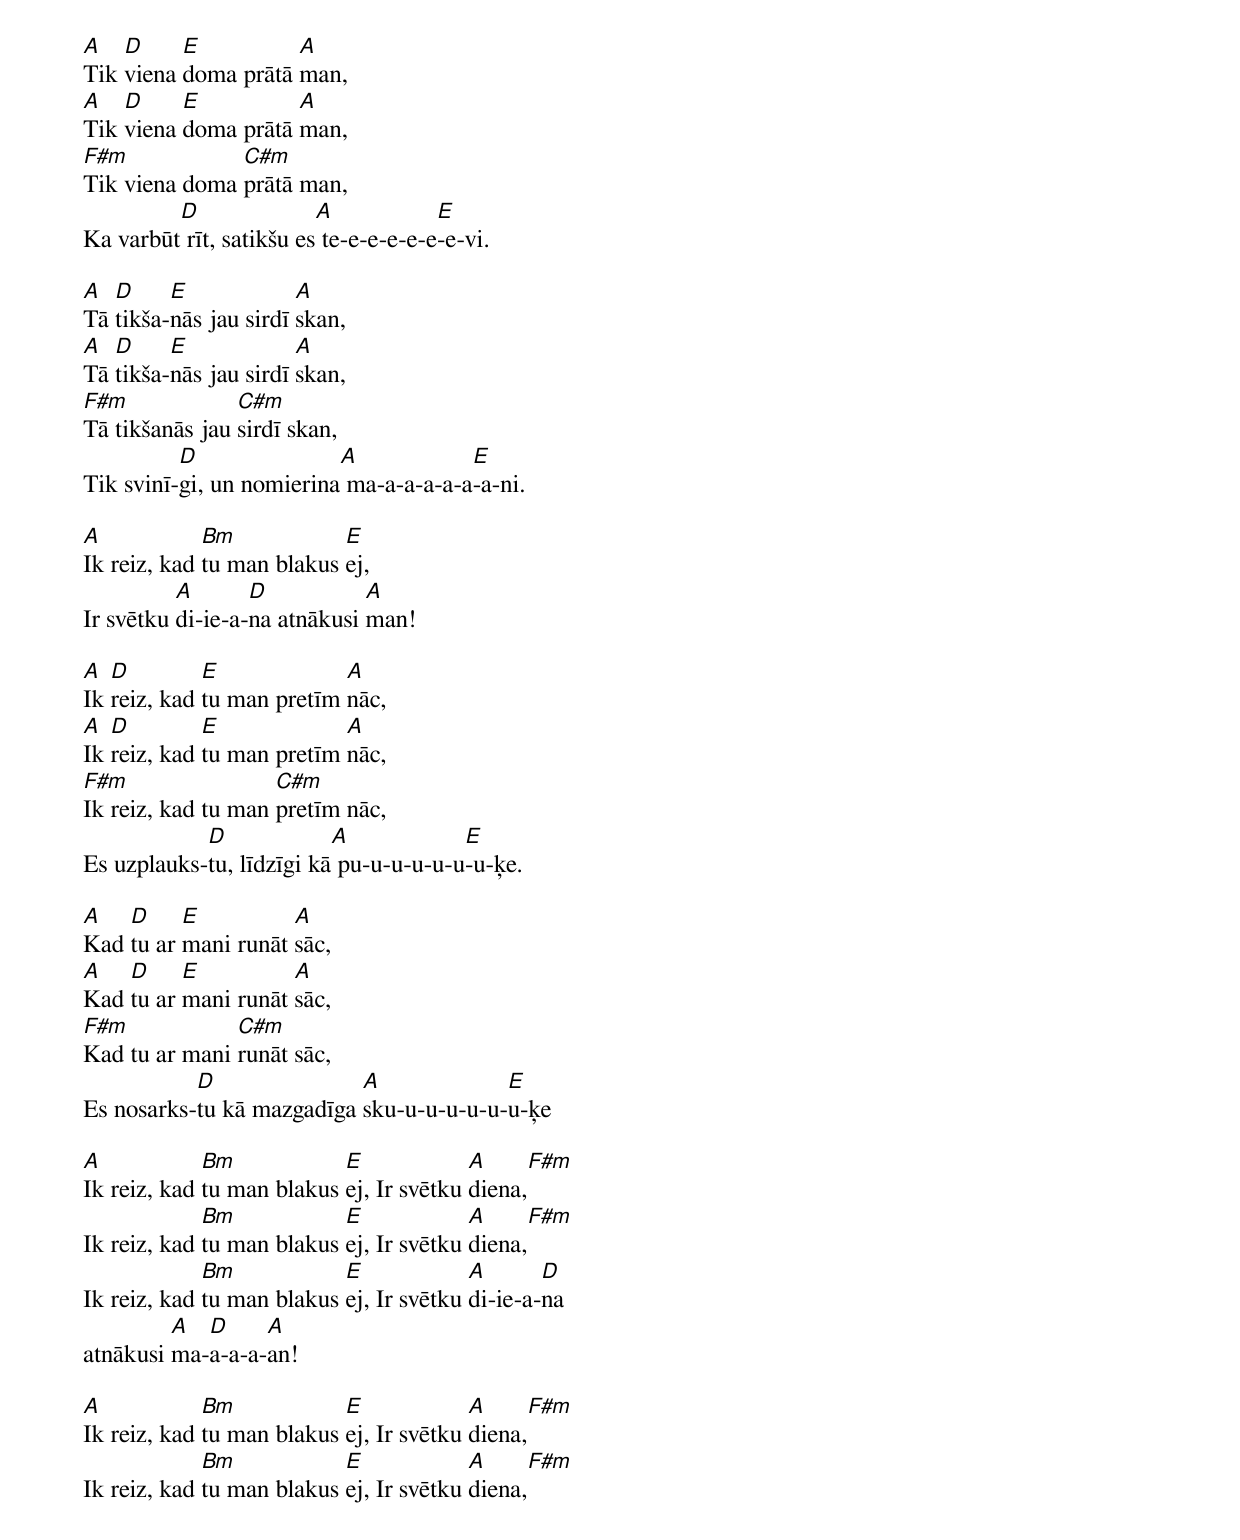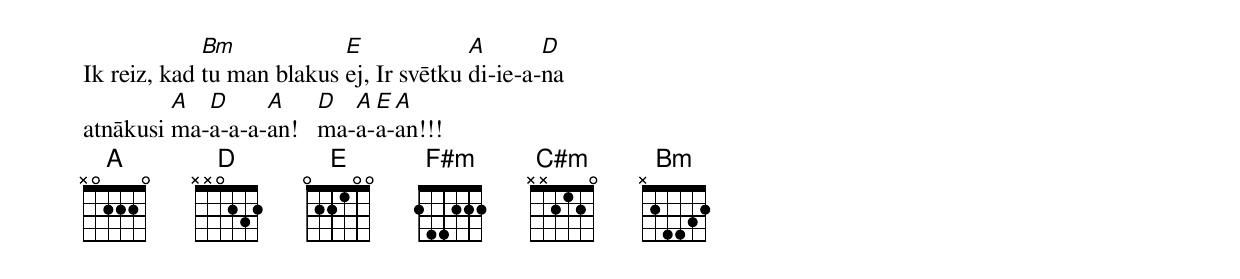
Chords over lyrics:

A   D     E          A
Tik viena doma prātā man,
A   D     E          A
Tik viena doma prātā man,
F#m            C#m
Tik viena doma prātā man,
         D               A            E
Ka varbūt rīt, satikšu es te-e-e-e-e-e-e-vi.

A  D     E             A
Tā tikša-nās jau sirdī skan,
A  D     E             A
Tā tikša-nās jau sirdī skan,
F#m             C#m
Tā tikšanās jau sirdī skan,
          D               A            E
Tik svinī-gi, un nomierina ma-a-a-a-a-a-a-ni.

A            Bm            E
Ik reiz, kad tu man blakus ej,
          A       D           A
Ir svētku di-ie-a-na atnākusi man!

A  D         E             A
Ik reiz, kad tu man pretīm nāc,
A  D         E             A
Ik reiz, kad tu man pretīm nāc,
F#m                 C#m
Ik reiz, kad tu man pretīm nāc,
            D             A            E
Es uzplauks-tu, līdzīgi kā pu-u-u-u-u-u-u-ķe.

A   D     E          A
Kad tu ar mani runāt sāc,
A   D     E          A
Kad tu ar mani runāt sāc,
F#m            C#m
Kad tu ar mani runāt sāc,
           D               A             E
Es nosarks-tu kā mazgadīga sku-u-u-u-u-u-u-ķe

A            Bm            E             A      F#m
Ik reiz, kad tu man blakus ej, Ir svētku diena,
             Bm            E             A      F#m
Ik reiz, kad tu man blakus ej, Ir svētku diena,
             Bm            E             A       D
Ik reiz, kad tu man blakus ej, Ir svētku di-ie-a-na
         A  D     A
atnākusi ma-a-a-a-an!

A            Bm            E             A      F#m
Ik reiz, kad tu man blakus ej, Ir svētku diena,
             Bm            E             A      F#m
Ik reiz, kad tu man blakus ej, Ir svētku diena,
             Bm            E             A       D
Ik reiz, kad tu man blakus ej, Ir svētku di-ie-a-na
         A  D     A     D  A E A
atnākusi ma-a-a-a-an!   ma-a-a-an!!!
